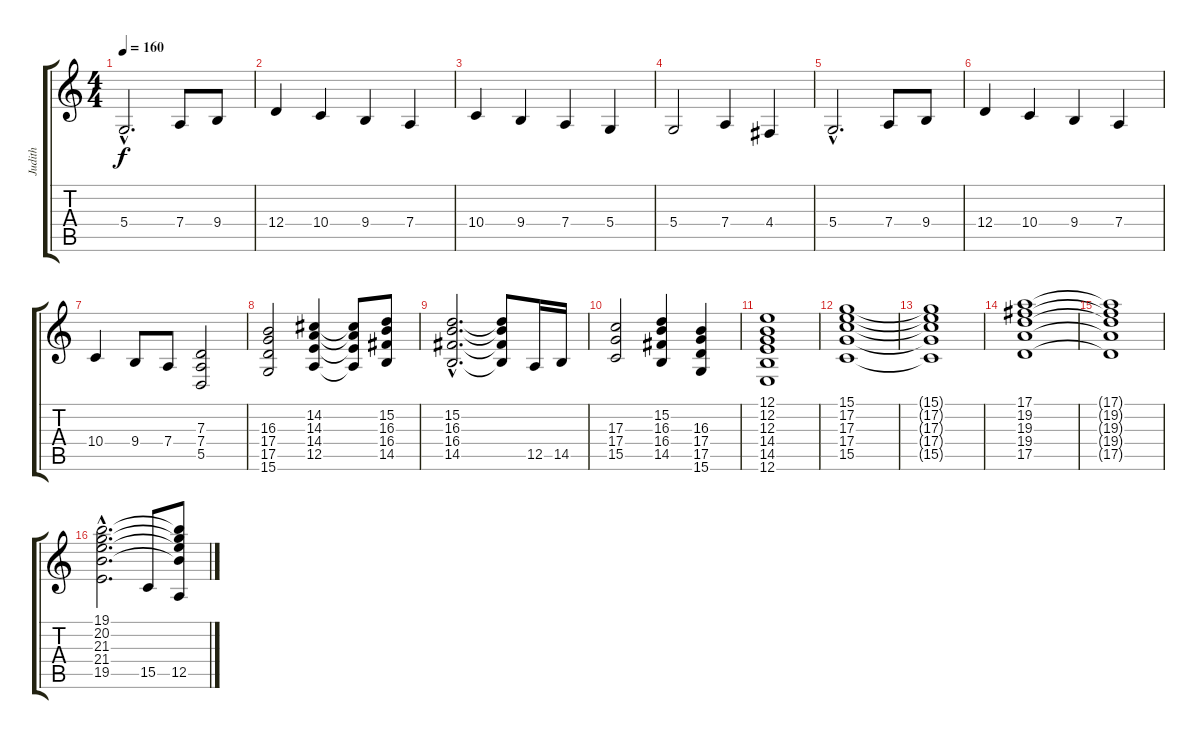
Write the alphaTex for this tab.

\track ("Judith" "Judith") {instrument stringensemble1}
\staff {score tabs}
\tuning (E4 B3 G3 D3 A2 E2) {hide}
\ts (4 4)
\tempo 160
\clef g2
\ks c
5.4{hac}.2{d dy f} 7.4.8 9.4.8 |
12.4.4 10.4.4 9.4.4 7.4.4 |
10.4.4 9.4.4 7.4.4 5.4.4 |
5.4.2 7.4.4 4.4.4 |
5.4{hac}.2{d} 7.4.8 9.4.8 |
12.4.4 10.4.4 9.4.4 7.4.4 |
10.4.4 9.4.8 7.4.8 (7.3 7.4 5.5).2 |
(16.3 17.4 17.5 15.6).2 (14.2 14.3 14.4 12.5).4 (14.2{t} 14.3{t} 14.4{t} 12.5{t}).8 (15.2 16.3 16.4 14.5).8 |
(15.2{hac} 16.3{hac} 16.4{hac} 14.5{hac}).2{d} (15.2{t} 16.3{t} 16.4{t} 14.5{t}).8 12.5.16 14.5.16 |
(17.3 17.4 15.5).2 (15.2 16.3 16.4 14.5).4 (16.3 17.4 17.5 15.6).4 |
(12.1 12.2 12.3 14.4 14.5 12.6).1 |
(15.1 17.2 17.3 17.4 15.5).1 |
(15.1{t} 17.2{t} 17.3{t} 17.4{t} 15.5{t}).1 |
(17.1 19.2 19.3 19.4 17.5).1 |
(17.1{t} 19.2{t} 19.3{t} 19.4{t} 17.5{t}).1 |
(19.1{hac} 20.2{hac} 21.3{hac} 21.4{hac} 19.5{hac}).2{d} 15.5.8 (19.1{t} 20.2{t} 21.3{t} 21.4{t} 12.5).8
